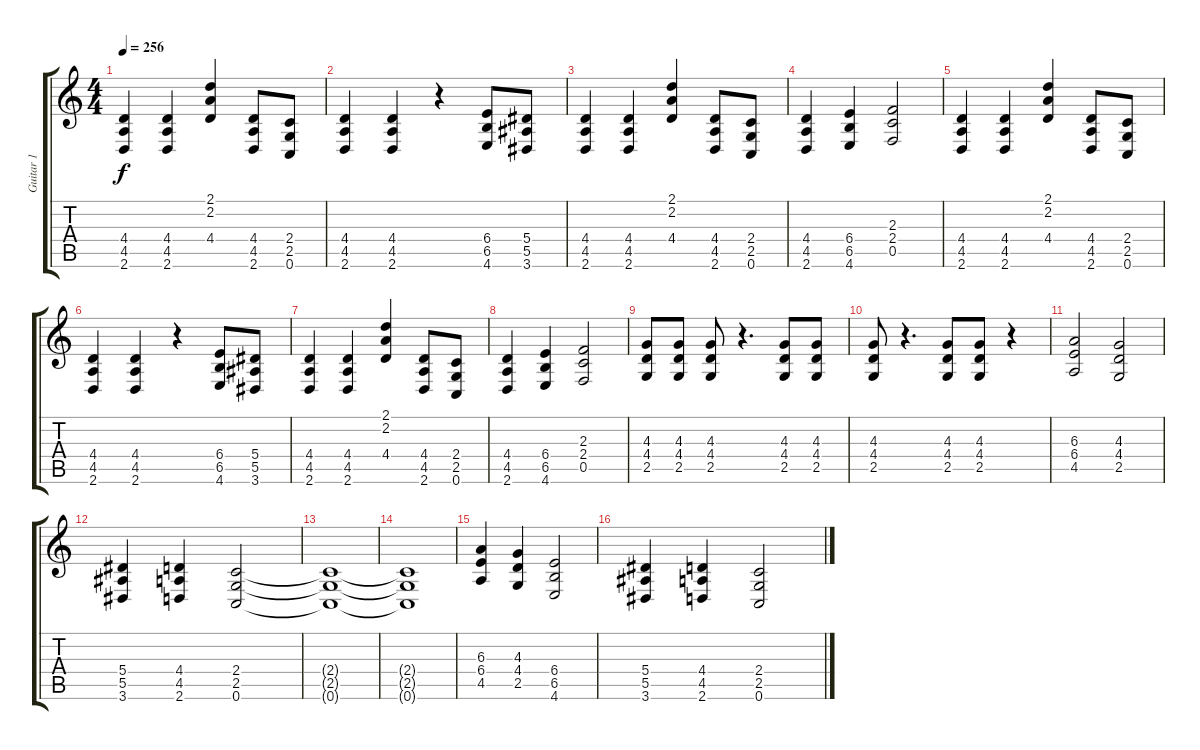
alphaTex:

\track ("Guitar 1" "Guitar 1") {instrument overdrivenguitar}
\staff {score tabs}
\tuning (C4 G3 Eb3 Bb2 F2 C2) {hide}
\ts (4 4)
\tempo 256
\clef g2
\ks c
(4.4 4.5 2.6).4{dy f} (4.4 4.5 2.6).4 (2.1 2.2 4.4).4 (4.4 4.5 2.6).8 (2.4 2.5 0.6).8 |
(4.4 4.5 2.6).4 (4.4 4.5 2.6).4 r.4 (6.4 6.5 4.6).8 (5.4 5.5 3.6).8 |
(4.4 4.5 2.6).4 (4.4 4.5 2.6).4 (2.1 2.2 4.4).4 (4.4 4.5 2.6).8 (2.4 2.5 0.6).8 |
(4.4 4.5 2.6).4 (6.4 6.5 4.6).4 (2.3 2.4 0.5).2 |
(4.4 4.5 2.6).4 (4.4 4.5 2.6).4 (2.1 2.2 4.4).4 (4.4 4.5 2.6).8 (2.4 2.5 0.6).8 |
(4.4 4.5 2.6).4 (4.4 4.5 2.6).4 r.4 (6.4 6.5 4.6).8 (5.4 5.5 3.6).8 |
(4.4 4.5 2.6).4 (4.4 4.5 2.6).4 (2.1 2.2 4.4).4 (4.4 4.5 2.6).8 (2.4 2.5 0.6).8 |
(4.4 4.5 2.6).4 (6.4 6.5 4.6).4 (2.3 2.4 0.5).2 |
(4.3 4.4 2.5).8 (4.3 4.4 2.5).8 (4.3 4.4 2.5).8 r.4{d} (4.3 4.4 2.5).8 (4.3 4.4 2.5).8 |
(4.3 4.4 2.5).8 r.4{d} (4.3 4.4 2.5).8 (4.3 4.4 2.5).8 r.4 |
(6.3 6.4 4.5).2 (4.3 4.4 2.5).2 |
(5.4 5.5 3.6).4 (4.4 4.5 2.6).4 (2.4 2.5 0.6).2 |
(2.4{t} 2.5{t} 0.6{t}).1 |
(2.4{t} 2.5{t} 0.6{t}).1 |
(6.3 6.4 4.5).4 (4.3 4.4 2.5).4 (6.4 6.5 4.6).2 |
(5.4 5.5 3.6).4 (4.4 4.5 2.6).4 (2.4 2.5 0.6).2
